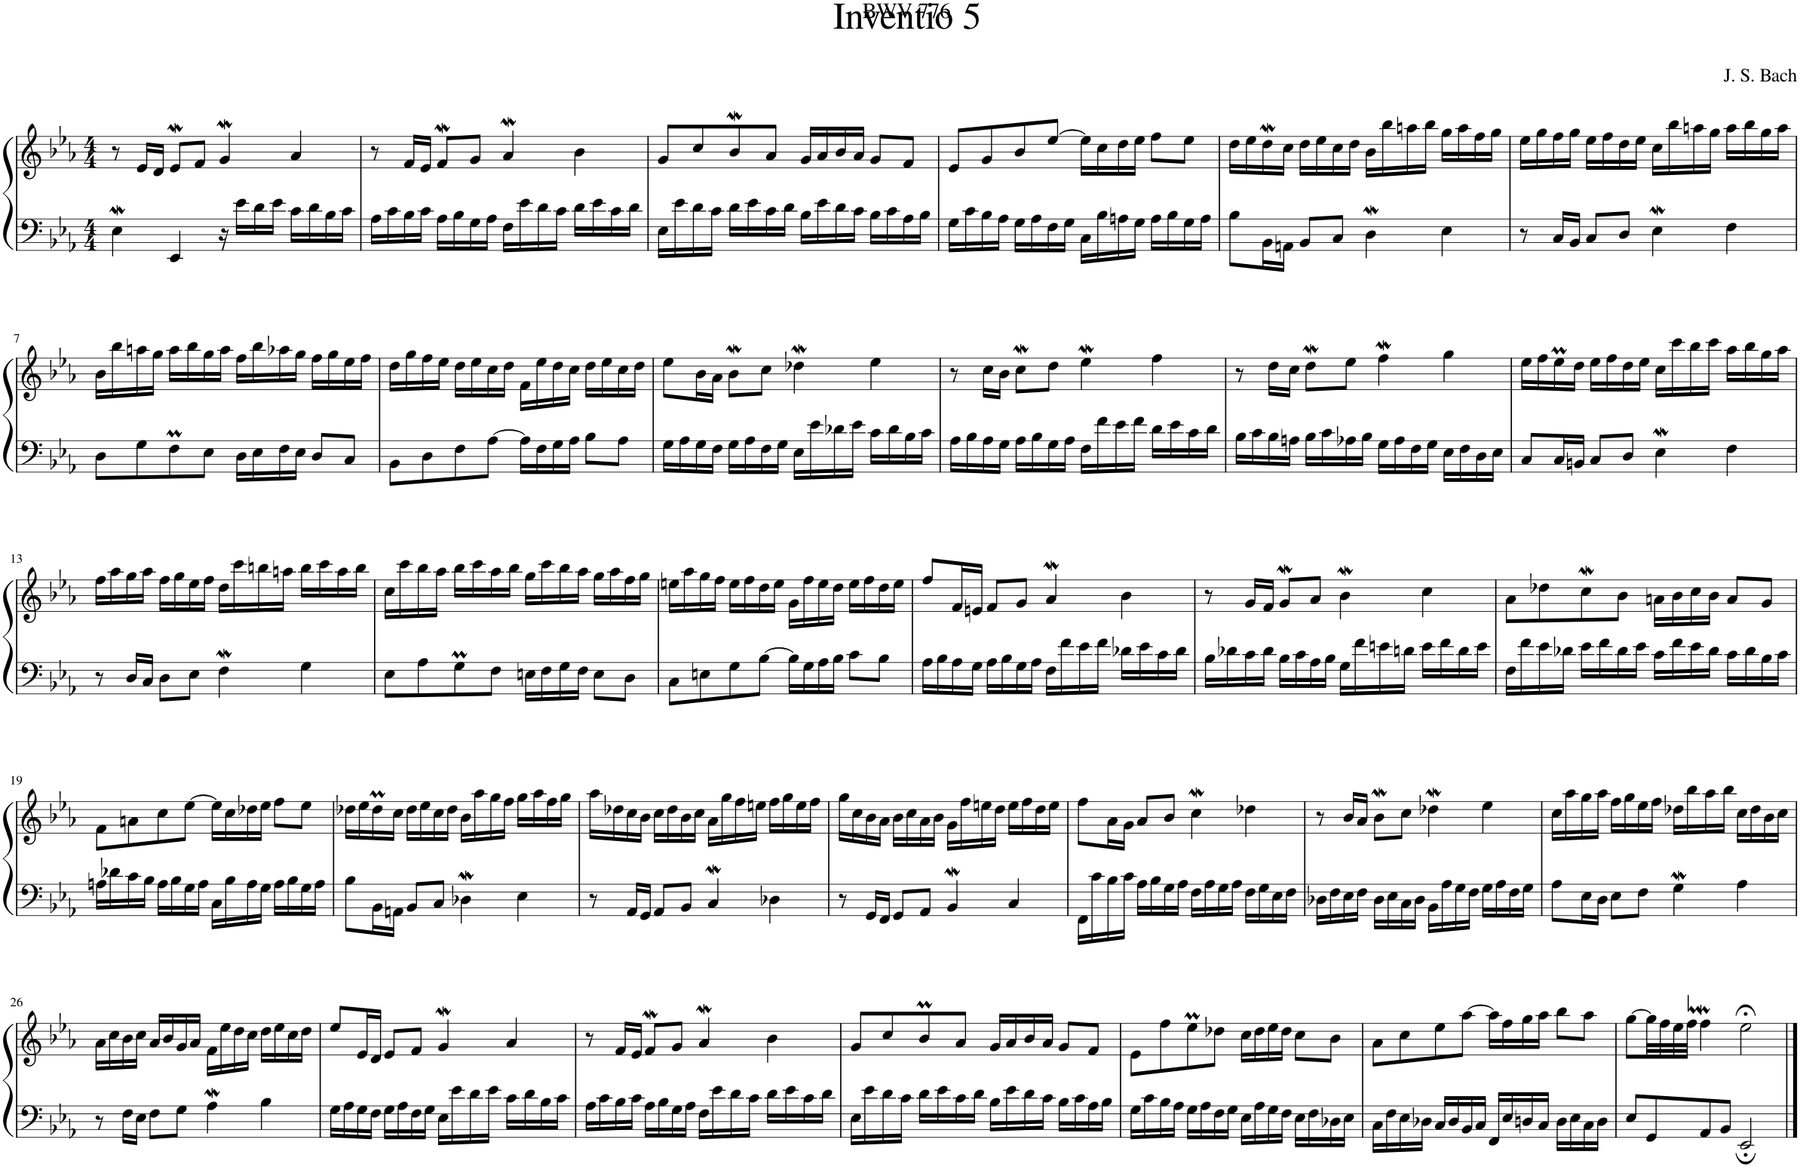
**kern	**kern
*part1	*part1
*staff2	*staff1
*I"Piano	*
*I'Pno	*
*clefF4	*clefG2
*k[b-e-a-]	*k[b-e-a-]
*M4/4	*M4/4
=1	=1
4E-w\	8r
.	16e-/LL
.	16d/JJ
4EE-/	8e-w/L
.	8f/J
16r	4gW/
16e-\LL	.
16d\	.
16e-\JJ	.
16c\LL	4a-/
16d\	.
16B-\	.
16c\JJ	.
=2	=2
16A-\LL	8r
16c\	.
16B-\	16f/LL
16c\JJ	16e-/JJ
16A-\LL	8fW/L
16B-\	.
16G\	8g/J
16A-\JJ	.
16F\LL	4a-w/
16e-\	.
16d\	.
16c\JJ	.
16d\LL	4b-\
16e-\	.
16c\	.
16d\JJ	.
=3	=3
16E-\LL	8g/L
16e-\	.
16d\	8cc/
16c\JJ	.
16d\LL	8b-W/
16e-\	.
16c\	8a-/J
16d\JJ	.
16B-\LL	16g/LL
16e-\	16a-/
16d\	16b-/
16c\JJ	16a-/JJ
16B-\LL	8g/L
16c\	.
16A-\	8f/J
16B-\JJ	.
=4	=4
16G\LL	8e-/L
16c\	.
16B-\	8g/
16A-\JJ	.
16G\LL	8b-/
16A-\	.
16F\	[8ee-/J
16G\JJ	.
16C\LL	16ee-\LL]
16B-\	16cc\
16An\	16dd\
16G\JJ	16ee-\JJ
16A\LL	8ff\L
16B-\	.
16G\	8ee-\J
16A\JJ	.
=5	=5
8B-\L	16dd\LL
.	16ee-\
16BB-\L	16ddW\
16AAn\JJ	16cc\JJ
8BB-/L	16dd\LL
.	16ee-\
8C/J	16cc\
.	16dd\JJ
4DW\	16b-\LL
.	16bb-\
.	16aan\
.	16bb-\JJ
4E-\	16gg\LL
.	16aa\
.	16ff\
.	16gg\JJ
=6	=6
8r	16ee-\LL
.	16gg\
16C/LL	16ff\
16BB-/JJ	16gg\JJ
8C/L	16ee-\LL
.	16ff\
8D/J	16dd\
.	16ee-\JJ
4E-w\	16cc\LL
.	16bb-\
.	16aan\
.	16gg\JJ
4F\	16aa\LL
.	16bb-\
.	16gg\
.	16aa\JJ
!!LO:LB:g=z
=7	=7
8D\L	16b-\LL
.	16bb-\
8G\	16aan\
.	16gg\JJ
8FM\	16aa\LL
.	16bb-\
8E-\J	16gg\
.	16aa\JJ
16D\LL	16ff\LL
16E-\	16bb-\
16F\	16aa-X\
16E-\JJ	16gg\JJ
8D/L	16ff\LL
.	16gg\
8C/J	16ee-\
.	16ff\JJ
=8	=8
8BB-\L	16dd\LL
.	16gg\
8D\	16ff\
.	16ee-\JJ
8F\	16dd\LL
.	16ee-\
[8A-\J	16cc\
.	16dd\JJ
16A-\LL]	16f\LL
16F\	16ee-\
16G\	16dd\
16A-\JJ	16cc\JJ
8B-\L	16dd\LL
.	16ee-\
8A-\J	16cc\
.	16dd\JJ
=9	=9
16G\LL	8ee-\L
16A-\	.
16G\	16b-\L
16F\JJ	16a-\JJ
16G\LL	8b-W\L
16A-\	.
16F\	8cc\J
16G\JJ	.
16E-\LL	4dd-Xw\
16e-\	.
16d-X\	.
16e-\JJ	.
16c\LL	4ee-\
16d-\	.
16B-\	.
16c\JJ	.
=10	=10
16A-\LL	8r
16B-\	.
16A-\	16cc\LL
16G\JJ	16b-\JJ
16A-\LL	8ccW\L
16B-\	.
16G\	8dd\J
16A-\JJ	.
16F\LL	4ee-w\
16f\	.
16e-\	.
16f\JJ	.
16d\LL	4ff\
16e-\	.
16c\	.
16d\JJ	.
=11	=11
16B-\LL	8r
16c\	.
16B-\	16dd\LL
16An\JJ	16cc\JJ
16B-\LL	8ddW\L
16c\	.
16A-X\	8ee-\J
16B-\JJ	.
16G\LL	4ffW\
16A-\	.
16F\	.
16G\JJ	.
16E-\LL	4gg\
16F\	.
16D\	.
16E-\JJ	.
=12	=12
8C/L	16ee-\LL
.	16ff\
16C/L	16ee-M\
16BBn/JJ	16dd\JJ
8C/L	16ee-\LL
.	16ff\
8D/J	16dd\
.	16ee-\JJ
4E-w\	16cc\LL
.	16ccc\
.	16bb-\
.	16ccc\JJ
4F\	16aa-\LL
.	16bb-\
.	16gg\
.	16aa-\JJ
!!LO:LB:g=z
=13	=13
8r	16ff\LL
.	16aa-\
16D/LL	16gg\
16C/JJ	16aa-\JJ
8D\L	16ff\LL
.	16gg\
8E-\J	16ee-\
.	16ff\JJ
4FW\	16dd\LL
.	16ccc\
.	16bbn\
.	16aan\JJ
4G\	16bb\LL
.	16ccc\
.	16aa\
.	16bb\JJ
=14	=14
8E-\L	16cc\LL
.	16ccc\
8A-\	16bb-\
.	16aa-\JJ
8Gm\	16bb-\LL
.	16ccc\
8F\J	16aa-\
.	16bb-\JJ
16En\LL	16gg\LL
16F\	16ccc\
16G\	16bb-\
16F\JJ	16aa-\JJ
8E\L	16gg\LL
.	16aa-\
8D\J	16ff\
.	16gg\JJ
=15	=15
8C\L	16een\LL
.	16aa-\
8En\	16gg\
.	16ff\JJ
8G\	16ee\LL
.	16ff\
[8B-\J	16dd\
.	16ee\JJ
16B-\LL]	16g\LL
16G\	16ff\
16A-\	16ee\
16B-\JJ	16dd\JJ
8c\L	16ee\LL
.	16ff\
8B-\J	16dd\
.	16ee\JJ
=16	=16
16A-\LL	8ff/L
16B-\	.
16A-\	16f/L
16G\JJ	16en/JJ
16A-\LL	8f/L
16B-\	.
16G\	8g/J
16A-\JJ	.
16F\LL	4a-w/
16f\	.
16e-\	.
16f\JJ	.
16d-X\LL	4b-\
16e-\	.
16c\	.
16d-\JJ	.
=17	=17
16B-\LL	8r
16d-X\	.
16c\	16g/LL
16d-\JJ	16f/JJ
16B-\LL	8gW/L
16c\	.
16A-\	8a-/J
16B-\JJ	.
16G\LL	4b-W\
16f\	.
16en\	.
16dn\JJ	.
16e\LL	4cc\
16f\	.
16d\	.
16e\JJ	.
=18	=18
16F\LL	8a-\L
16f\	.
16e-\	8dd-X\
16d-X\JJ	.
16e-\LL	8ccW\
16f\	.
16d-\	8b-\J
16e-\JJ	.
16c\LL	16an\LL
16f\	16b-\
16e-\	16cc\
16d-\JJ	16b-\JJ
16c\LL	8a/L
16d-\	.
16B-\	8g/J
16c\JJ	.
!!LO:LB:g=z
=19	=19
16An\LL	8f\L
16d-X\	.
16c\	8an\
16B-\JJ	.
16A\LL	8cc\
16B-\	.
16G\	[8ee-\J
16A\JJ	.
16C\LL	16ee-\LL]
16B-\	16cc\
16A\	16dd-X\
16G\JJ	16ee-\JJ
16A\LL	8ff\L
16B-\	.
16G\	8ee-\J
16A\JJ	.
=20	=20
8B-\L	16dd-X\LL
.	16ee-\
16BB-\L	16dd-M\
16AAn\JJ	16cc\JJ
8BB-/L	16dd-\LL
.	16ee-\
8C/J	16cc\
.	16dd-\JJ
4D-Xw\	16b-\LL
.	16aa-\
.	16gg\
.	16ff\JJ
4E-\	16gg\LL
.	16aa-\
.	16ff\
.	16gg\JJ
=21	=21
8r	16aa-\LL
.	16dd-X\
16AA-/LL	16cc\
16GG/JJ	16b-\JJ
8AA-/L	16cc\LL
.	16dd-\
8BB-/J	16b-\
.	16cc\JJ
4CW/	16a-\LL
.	16gg\
.	16ff\
.	16een\JJ
4D-X\	16ff\LL
.	16gg\
.	16ee\
.	16ff\JJ
=22	=22
8r	16gg\LL
.	16cc\
16GG/LL	16b-\
16FF/JJ	16a-\JJ
8GG/L	16b-\LL
.	16cc\
8AA-/J	16a-\
.	16b-\JJ
4BB-W/	16g\LL
.	16ff\
.	16een\
.	16dd\JJ
4C/	16ee\LL
.	16ff\
.	16dd\
.	16ee\JJ
=23	=23
16FF\LL	8ff\L
16c\	.
16B-\	16a-\L
16c\JJ	16g\JJ
16A-\LL	8a-/L
16B-\	.
16G\	8b-/J
16A-\JJ	.
16F\LL	4ccW\
16A-\	.
16G\	.
16A-\JJ	.
16F\LL	4dd-X\
16G\	.
16E-\	.
16F\JJ	.
=24	=24
16D-X\LL	8r
16F\	.
16E-\	16b-/LL
16F\JJ	16a-/JJ
16D-\LL	8b-W\L
16E-\	.
16C\	8cc\J
16D-\JJ	.
16BB-\LL	4dd-Xw\
16A-\	.
16G\	.
16F\JJ	.
16G\LL	4ee-\
16A-\	.
16F\	.
16G\JJ	.
=25	=25
8A-\L	16cc\LL
.	16aa-\
16E-\L	16gg\
16D\JJ	16aa-\JJ
8E-\L	16ff\LL
.	16gg\
8F\J	16ee-\
.	16ff\JJ
4GW\	16dd-X\LL
.	16bb-\
.	16aa-\
.	16bb-\JJ
4A-\	16cc\LL
.	16dd-\
.	16b-\
.	16cc\JJ
!!LO:LB:g=z
=26	=26
8r	16a-\LL
.	16cc\
16F\LL	16b-\
16E-\JJ	16cc\JJ
8F\L	16a-/LL
.	16b-/
8G\J	16g/
.	16a-/JJ
4A-w\	16f\LL
.	16ee-\
.	16dd\
.	16cc\JJ
4B-\	16dd\LL
.	16ee-\
.	16cc\
.	16dd\JJ
=27	=27
16G\LL	8ee-/L
16A-\	.
16G\	16e-/L
16F\JJ	16d/JJ
16G\LL	8e-/L
16A-\	.
16F\	8f/J
16G\JJ	.
16E-\LL	4gW/
16e-\	.
16d\	.
16e-\JJ	.
16c\LL	4a-/
16d\	.
16B-\	.
16c\JJ	.
=28	=28
16A-\LL	8r
16c\	.
16B-\	16f/LL
16c\JJ	16e-/JJ
16A-\LL	8fW/L
16B-\	.
16G\	8g/J
16A-\JJ	.
16F\LL	4a-w/
16e-\	.
16d\	.
16c\JJ	.
16d\LL	4b-\
16e-\	.
16c\	.
16d\JJ	.
=29	=29
16E-\LL	8g/L
16e-\	.
16d\	8cc/
16c\JJ	.
16d\LL	8b-M/
16e-\	.
16c\	8a-/J
16d\JJ	.
16B-\LL	16g/LL
16e-\	16a-/
16d\	16b-/
16c\JJ	16a-/JJ
16B-\LL	8g/L
16c\	.
16A-\	8f/J
16B-\JJ	.
=30	=30
16G\LL	8e-\L
16c\	.
16B-\	8ff\
16A-\JJ	.
16G\LL	8ee-M\
16A-\	.
16F\	8dd-X\J
16G\JJ	.
16E-\LL	16cc\LL
16A-\	16dd-\
16G\	16ee-\
16F\JJ	16dd-\JJ
16E-\LL	8cc\L
16F\	.
16D-X\	8b-\J
16E-\JJ	.
=31	=31
16C\LL	8a-\L
16F\	.
16E-\	8cc\
16D-X\JJ	.
16C/LL	8ee-\
16D-/	.
16BB-/	[8aa-\J
16C/JJ	.
16FF/LL	16aa-\LL]
16E-/	16ff\
16Dn/	16gg\
16C/JJ	16aa-\JJ
16D\LL	8bb-\L
16E-\	.
16C\	8aa-\J
16D\JJ	.
=32	=32
8E-/L	[8gg\L
8GG/	32gg\LL]
.	32ff\
.	32ee-\
.	32ff\JJJ
8AA-/	4ffW\
8BB-/J	.
2EE-;/	2ee-;<\
==	==
*-	*-
